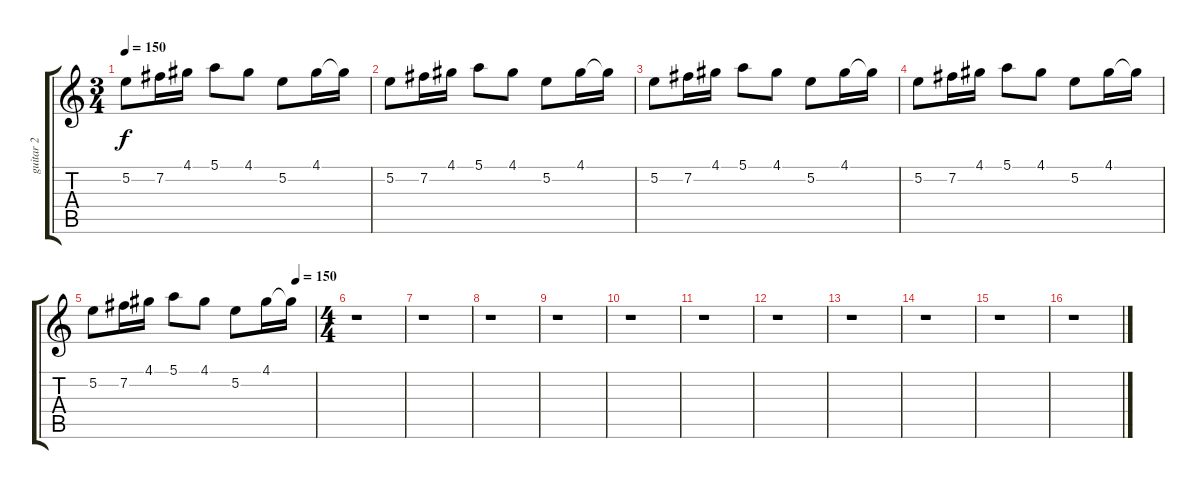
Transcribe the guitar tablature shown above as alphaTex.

\track ("guitar 2" "guitar 2") {instrument overdrivenguitar}
\staff {score tabs}
\tuning (E4 B3 G3 D3 A2 E2) {hide}
\ts (3 4)
\tempo 150
\clef g2
\ks c
5.2.8{dy f} 7.2.16 4.1.16 5.1.8 4.1.8 5.2.8 4.1.16 4.1{t}.16 |
5.2.8 7.2.16 4.1.16 5.1.8 4.1.8 5.2.8 4.1.16 4.1{t}.16 |
5.2.8 7.2.16 4.1.16 5.1.8 4.1.8 5.2.8 4.1.16 4.1{t}.16 |
5.2.8 7.2.16 4.1.16 5.1.8 4.1.8 5.2.8 4.1.16 4.1{t}.16 |
\tempo (150 0.9166666666666666)
5.2.8 7.2.16 4.1.16 5.1.8 4.1.8 5.2.8 4.1.16 4.1{t}.16 |
\ts (4 4)
r.1 |
r.1 |
r.1 |
r.1 |
r.1 |
r.1 |
r.1 |
r.1 |
r.1 |
r.1 |
r.1
